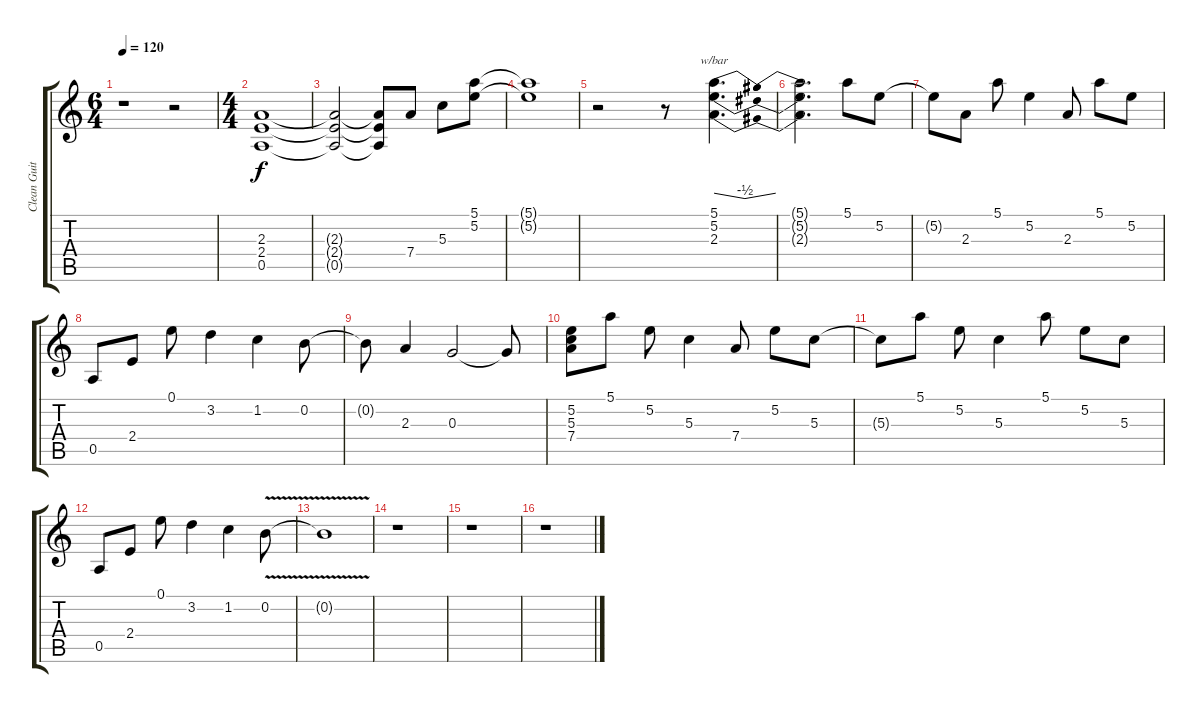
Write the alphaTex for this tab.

\track ("Clean Guitar 2" "Clean Guit") {instrument acousticguitarsteel}
\staff {score tabs}
\tuning (E4 B3 G3 D3 A2 E2) {hide}
\ts (6 4)
\tempo 120
\clef g2
\ks c
r.1{dy f} r.2 |
\ts (4 4)
(2.3 2.4 0.5).1 |
(2.3{t} 2.4{t} 0.5{t}).2 (2.3{t} 2.4{t} 0.5{t}).8 7.4.8 5.3.8 (5.1 5.2).8 |
(5.1{t} 5.2{t}).1 |
r.2 r.8 (5.1 5.2 2.3).4{d tbe (dip default 0 0 30 -2 60 0)} |
(5.1{t} 5.2{t} 2.3{t}).2{d} 5.1.8 5.2.8 |
5.2{t}.8 2.3.8 5.1.8 5.2.4 2.3.8 5.1.8 5.2.8 |
0.5.8 2.4.8 0.1.8 3.2.4 1.2.4 0.2.8 |
0.2{t}.8 2.3.4 0.3.2 0.3{t}.8 |
(5.2 5.3 7.4).8 5.1.8 5.2.8 5.3.4 7.4.8 5.2.8 5.3.8 |
5.3{t}.8 5.1.8 5.2.8 5.3.4 5.1.8 5.2.8 5.3.8 |
0.5.8 2.4.8 0.1.8 3.2.4 1.2.4 0.2{v}.8 |
0.2{t}.1 |
r.1 |
r.1 |
r.1
